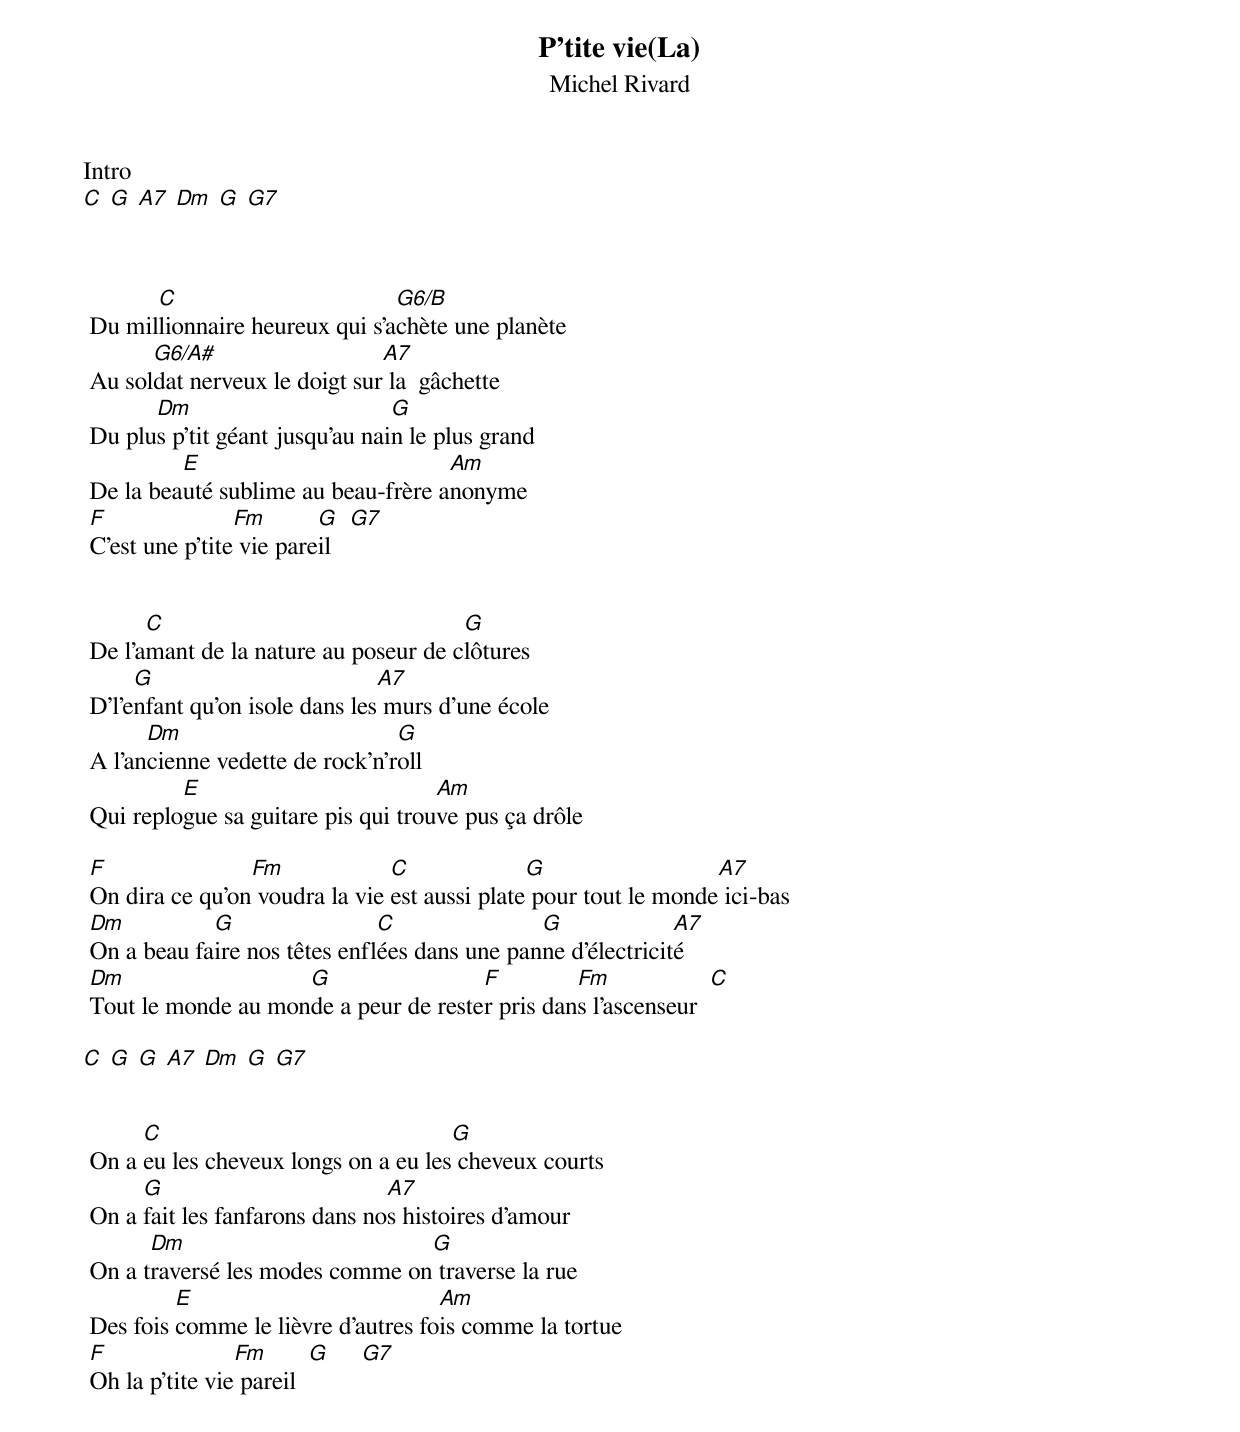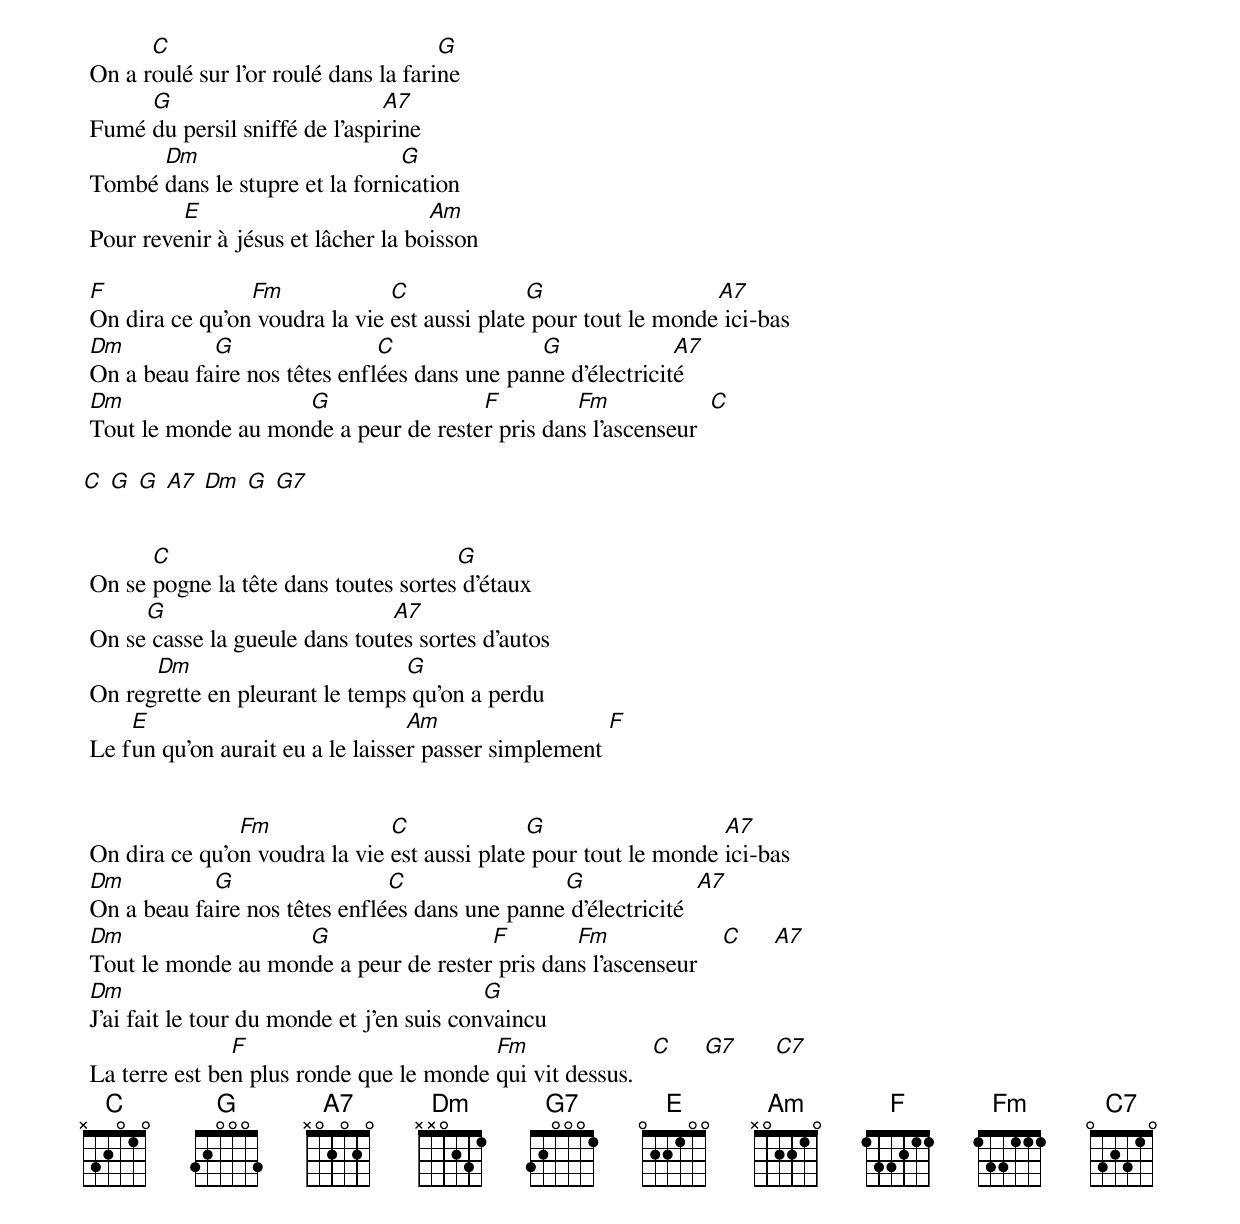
{t:P'tite vie(La)}
{st:Michel Rivard}
{define: G6/B frets 4 4 3 5 fingers 0 0 0 0}
{define: G6/A# frets 3 2 0 2 fingers 0 0 0 0}



Intro
[C] [G] [A7] [Dm] [G] [G7]



 Du mil[C]lionnaire heureux qui s'a[G6/B]chète une planète
 Au sol[G6/A#]dat nerveux le doigt sur[A7] la  gâchette
 Du plu[Dm]s p'tit géant jusqu'au nai[G]n le plus grand
 De la bea[E]uté sublime au beau-frère a[Am]nonyme
 [F]C'est une p'tite[Fm] vie pare[G]il   [G7]


 De l'a[C]mant de la nature au poseur de c[G]lôtures
 D'l'e[G]nfant qu'on isole dans les[A7] murs d'une école
 A l'an[Dm]cienne vedette de rock'n'r[G]oll
 Qui replo[E]gue sa guitare pis qui trou[Am]ve pus ça drôle

 [F]On dira ce qu'on[Fm] voudra la vie [C]est aussi plate[G] pour tout le monde[A7] ici-bas
 [Dm]On a beau fa[G]ire nos têtes enfl[C]ées dans une pan[G]ne d'électricit[A7]é
 [Dm]Tout le monde au mon[G]de a peur de reste[F]r pris dan[Fm]s l'ascenseur  [C]

[C] [G] [G] [A7] [Dm] [G] [G7]


 On a [C]eu les cheveux longs on a eu les[G] cheveux courts
 On a [G]fait les fanfarons dans no[A7]s histoires d'amour
 On a t[Dm]raversé les modes comme on[G] traverse la rue
 Des fois [E]comme le lièvre d'autres fo[Am]is comme la tortue
 [F]Oh la p'tite vie[Fm] pareil  [G]     [G7]

{new_page}
 On a r[C]oulé sur l'or roulé dans la fari[G]ne
 Fumé [G]du persil sniffé de l'aspi[A7]rine
 Tombé [Dm]dans le stupre et la forni[G]cation
 Pour reve[E]nir à jésus et lâcher la bo[Am]isson

 [F]On dira ce qu'on[Fm] voudra la vie [C]est aussi plate[G] pour tout le monde[A7] ici-bas
 [Dm]On a beau fa[G]ire nos têtes enfl[C]ées dans une pan[G]ne d'électricit[A7]é
 [Dm]Tout le monde au mon[G]de a peur de reste[F]r pris dan[Fm]s l'ascenseur  [C]

[C] [G] [G] [A7] [Dm] [G] [G7]


 On se [C]pogne la tête dans toutes sortes[G] d'étaux
 On se[G] casse la gueule dans tout[A7]es sortes d'autos
 On reg[Dm]rette en pleurant le temps[G] qu'on a perdu
 Le f[E]un qu'on aurait eu a le laisse[Am]r passer simplement [F]


 On dira ce qu'o[Fm]n voudra la vie [C]est aussi plate[G] pour tout le monde [A7]ici-bas
 [Dm]On a beau fa[G]ire nos têtes enflé[C]es dans une panne[G] d'électricité  [A7]
 [Dm]Tout le monde au mon[G]de a peur de rester[F] pris dan[Fm]s l'ascenseur    [C]     [A7]
 [Dm]J'ai fait le tour du monde et j'en suis con[G]vaincu
 La terre est be[F]n plus ronde que le monde [Fm]qui vit dessus.   [C]     [G7]      [C7]
